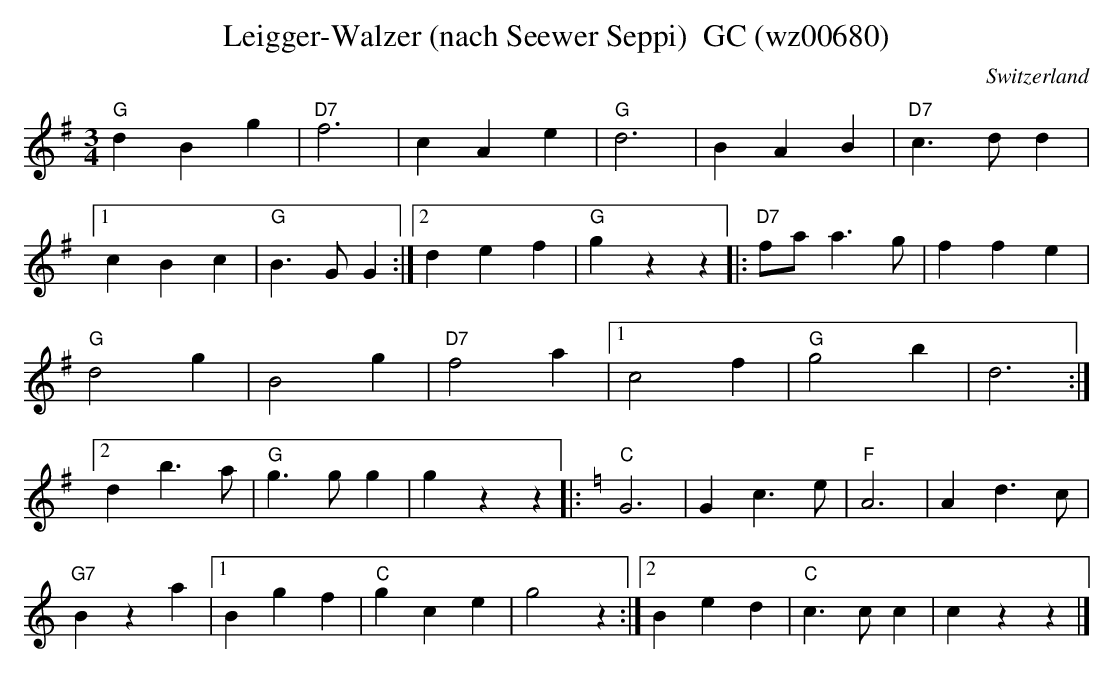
X:1
T: Leigger-Walzer (nach Seewer Seppi)  GC (wz00680)
O:Switzerland
M:3/4
L:1/4
K:G major
"G"dBg | "D7"f3 | cAe | "G"d3 | BAB | "D7"c>dd |1
cBc | "G"B>GG :|2 def | "G"gzz |: "D7"f/a/ a>g | ffe |
"G"d2g | B2g | "D7"f2a |1 c2f | "G"g2b | d3 :|2
db>a | "G"g>gg | gzz |: [K:C] "C"G3 | Gc>e | "F"A3 | Ad>c |
"G7"Bza |1 Bgf | "C"gce | g2z :|2 Bed | "C"c>cc | czz |]
